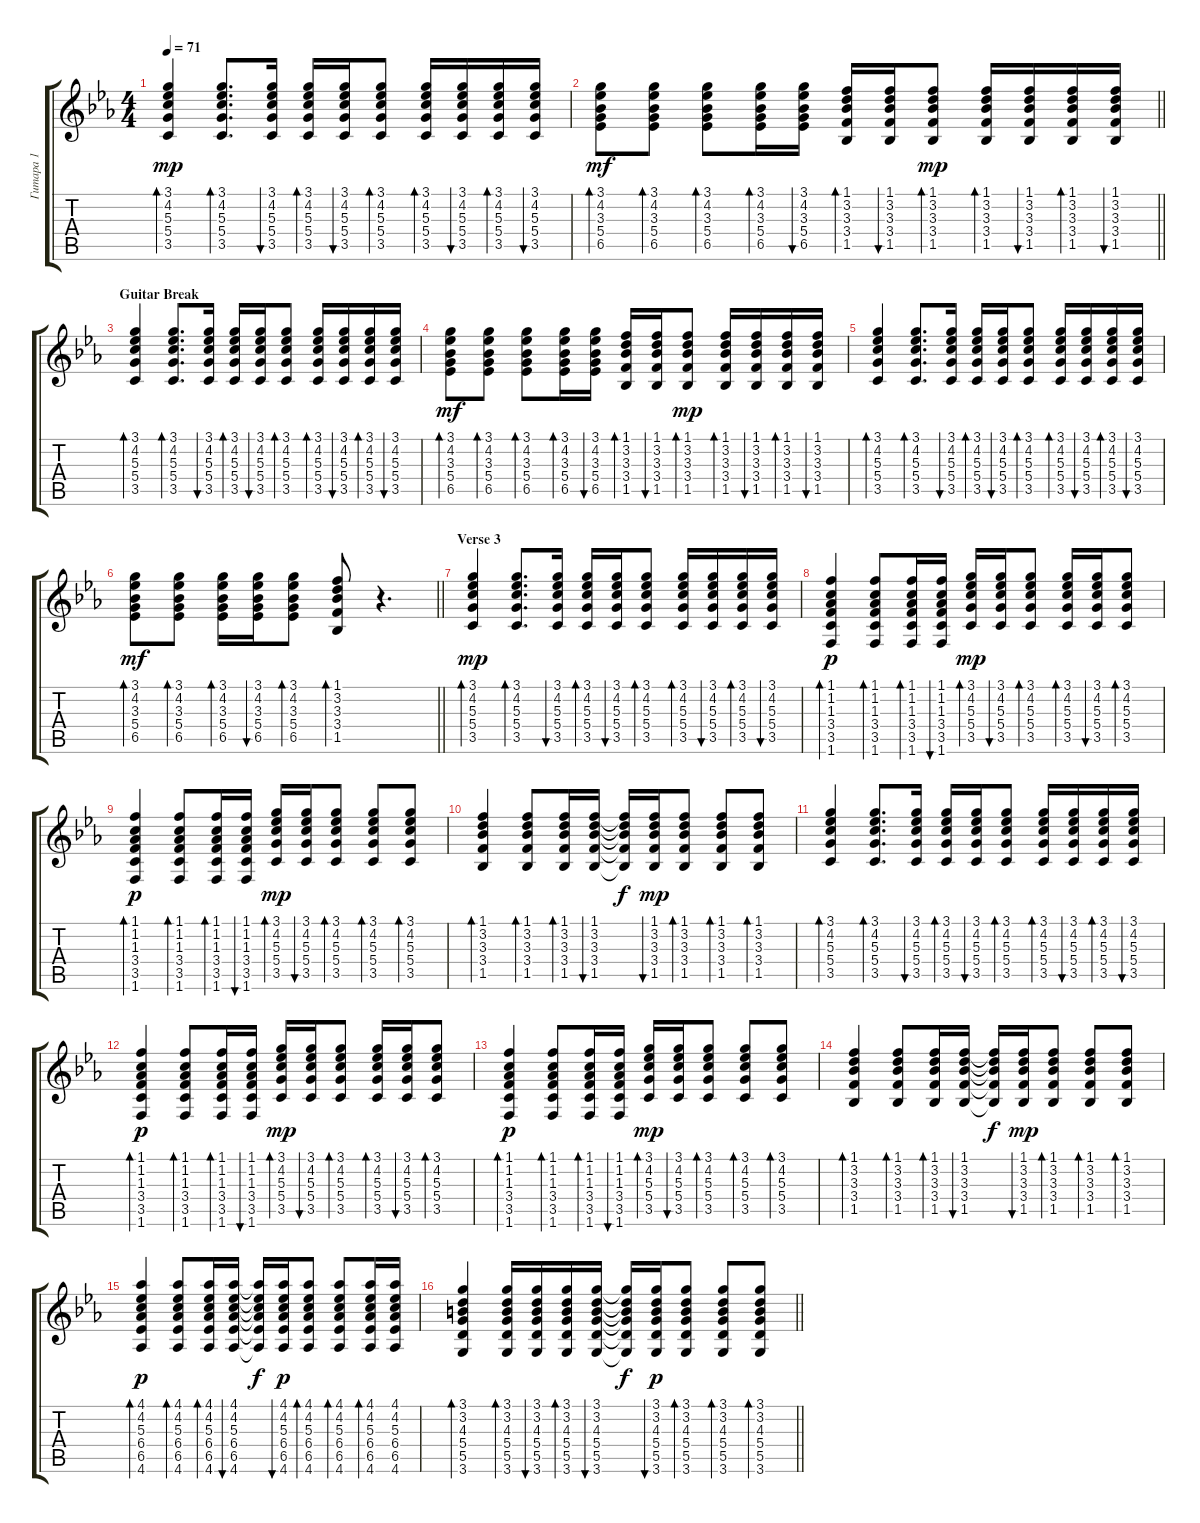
\track ("Гитара 1" "Гитара 1") {instrument acousticguitarsteel}
\staff {score tabs}
\tuning (E4 B3 G3 D3 A2 E2) {hide}
\ts (4 4)
\tempo 71
\clef g2
\ks cminor
(3.1 4.2 5.3 5.4 3.5).4{bd 60 dy mp} (3.1 4.2 5.3 5.4 3.5).8{d bd 60} (3.1 4.2 5.3 5.4 3.5).16{bu 60} (3.1 4.2 5.3 5.4 3.5).16{bd 60} (3.1 4.2 5.3 5.4 3.5).16{bu 60} (3.1 4.2 5.3 5.4 3.5).8{bd 60} (3.1 4.2 5.3 5.4 3.5).16{bd 60} (3.1 4.2 5.3 5.4 3.5).16{bu 60} (3.1 4.2 5.3 5.4 3.5).16{bd 60} (3.1 4.2 5.3 5.4 3.5).16{bu 60} |
\barLineRight lightlight
(3.1 4.2 3.3 5.4 6.5).8{bd 60 dy mf} (3.1 4.2 3.3 5.4 6.5).8{bd 60} (3.1 4.2 3.3 5.4 6.5).8{bd 60} (3.1 4.2 3.3 5.4 6.5).16{bd 60} (3.1 4.2 3.3 5.4 6.5).16{bu 60} (1.1 3.2 3.3 3.4 1.5).16{bd 60} (1.1 3.2 3.3 3.4 1.5).16{bu 60} (1.1 3.2 3.3 3.4 1.5).8{bd 60 dy mp} (1.1 3.2 3.3 3.4 1.5).16{bd 60} (1.1 3.2 3.3 3.4 1.5).16{bu 60} (1.1 3.2 3.3 3.4 1.5).16{bd 60} (1.1 3.2 3.3 3.4 1.5).16{bu 60} |
\section ("" "Guitar Break")
(3.1 4.2 5.3 5.4 3.5).4{bd 60} (3.1 4.2 5.3 5.4 3.5).8{d bd 60} (3.1 4.2 5.3 5.4 3.5).16{bu 60} (3.1 4.2 5.3 5.4 3.5).16{bd 60} (3.1 4.2 5.3 5.4 3.5).16{bu 60} (3.1 4.2 5.3 5.4 3.5).8{bd 60} (3.1 4.2 5.3 5.4 3.5).16{bd 60} (3.1 4.2 5.3 5.4 3.5).16{bu 60} (3.1 4.2 5.3 5.4 3.5).16{bd 60} (3.1 4.2 5.3 5.4 3.5).16{bu 60} |
(3.1 4.2 3.3 5.4 6.5).8{bd 60 dy mf} (3.1 4.2 3.3 5.4 6.5).8{bd 60} (3.1 4.2 3.3 5.4 6.5).8{bd 60} (3.1 4.2 3.3 5.4 6.5).16{bd 60} (3.1 4.2 3.3 5.4 6.5).16{bu 60} (1.1 3.2 3.3 3.4 1.5).16{bd 60} (1.1 3.2 3.3 3.4 1.5).16{bu 60} (1.1 3.2 3.3 3.4 1.5).8{bd 60 dy mp} (1.1 3.2 3.3 3.4 1.5).16{bd 60} (1.1 3.2 3.3 3.4 1.5).16{bu 60} (1.1 3.2 3.3 3.4 1.5).16{bd 60} (1.1 3.2 3.3 3.4 1.5).16{bu 60} |
(3.1 4.2 5.3 5.4 3.5).4{bd 60} (3.1 4.2 5.3 5.4 3.5).8{d bd 60} (3.1 4.2 5.3 5.4 3.5).16{bu 60} (3.1 4.2 5.3 5.4 3.5).16{bd 60} (3.1 4.2 5.3 5.4 3.5).16{bu 60} (3.1 4.2 5.3 5.4 3.5).8{bd 60} (3.1 4.2 5.3 5.4 3.5).16{bd 60} (3.1 4.2 5.3 5.4 3.5).16{bu 60} (3.1 4.2 5.3 5.4 3.5).16{bd 60} (3.1 4.2 5.3 5.4 3.5).16{bu 60} |
\barLineRight lightlight
(3.1 4.2 3.3 5.4 6.5).8{bd 60 dy mf} (3.1 4.2 3.3 5.4 6.5).8{bd 60} (3.1 4.2 3.3 5.4 6.5).16{bd 60} (3.1 4.2 3.3 5.4 6.5).16{bu 60} (3.1 4.2 3.3 5.4 6.5).8{bd 60} (1.1 3.2 3.3 3.4 1.5).8{bd 60} r.4{d} |
\section ("" "Verse 3")
(3.1 4.2 5.3 5.4 3.5).4{bd 60 dy mp} (3.1 4.2 5.3 5.4 3.5).8{d bd 60} (3.1 4.2 5.3 5.4 3.5).16{bu 60} (3.1 4.2 5.3 5.4 3.5).16{bd 60} (3.1 4.2 5.3 5.4 3.5).16{bu 60} (3.1 4.2 5.3 5.4 3.5).8{bd 60} (3.1 4.2 5.3 5.4 3.5).16{bd 60} (3.1 4.2 5.3 5.4 3.5).16{bu 60} (3.1 4.2 5.3 5.4 3.5).16{bd 60} (3.1 4.2 5.3 5.4 3.5).16{bu 60} |
(1.1 1.2 1.3 3.4 3.5 1.6).4{bd 60 dy p} (1.1 1.2 1.3 3.4 3.5 1.6).8{bd 60} (1.1 1.2 1.3 3.4 3.5 1.6).16{bd 60} (1.1 1.2 1.3 3.4 3.5 1.6).16{bu 60} (3.1 4.2 5.3 5.4 3.5).16{bd 60 dy mp} (3.1 4.2 5.3 5.4 3.5).16{bu 60} (3.1 4.2 5.3 5.4 3.5).8{bd 60} (3.1 4.2 5.3 5.4 3.5).16{bd 60} (3.1 4.2 5.3 5.4 3.5).16{bu 60} (3.1 4.2 5.3 5.4 3.5).8{bd 60} |
(1.1 1.2 1.3 3.4 3.5 1.6).4{bd 60 dy p} (1.1 1.2 1.3 3.4 3.5 1.6).8{bd 60} (1.1 1.2 1.3 3.4 3.5 1.6).16{bd 60} (1.1 1.2 1.3 3.4 3.5 1.6).16{bu 60} (3.1 4.2 5.3 5.4 3.5).16{bd 60 dy mp} (3.1 4.2 5.3 5.4 3.5).16{bu 60} (3.1 4.2 5.3 5.4 3.5).8{bd 60} (3.1 4.2 5.3 5.4 3.5).8{bd 60} (3.1 4.2 5.3 5.4 3.5).8{bd 60} |
(1.1 3.2 3.3 3.4 1.5).4{bd 60} (1.1 3.2 3.3 3.4 1.5).8{bd 60} (1.1 3.2 3.3 3.4 1.5).16{bd 60} (1.1 3.2 3.3 3.4 1.5).16{bu 60} (1.1{t} 3.2{t} 3.3{t} 3.4{t} 1.5{t}).16{dy f} (1.1 3.2 3.3 3.4 1.5).16{bu 60 dy mp} (1.1 3.2 3.3 3.4 1.5).8{bd 60} (1.1 3.2 3.3 3.4 1.5).8{bd 60} (1.1 3.2 3.3 3.4 1.5).8{bd 60} |
(3.1 4.2 5.3 5.4 3.5).4{bd 60} (3.1 4.2 5.3 5.4 3.5).8{d bd 60} (3.1 4.2 5.3 5.4 3.5).16{bu 60} (3.1 4.2 5.3 5.4 3.5).16{bd 60} (3.1 4.2 5.3 5.4 3.5).16{bu 60} (3.1 4.2 5.3 5.4 3.5).8{bd 60} (3.1 4.2 5.3 5.4 3.5).16{bd 60} (3.1 4.2 5.3 5.4 3.5).16{bu 60} (3.1 4.2 5.3 5.4 3.5).16{bd 60} (3.1 4.2 5.3 5.4 3.5).16{bu 60} |
(1.1 1.2 1.3 3.4 3.5 1.6).4{bd 60 dy p} (1.1 1.2 1.3 3.4 3.5 1.6).8{bd 60} (1.1 1.2 1.3 3.4 3.5 1.6).16{bd 60} (1.1 1.2 1.3 3.4 3.5 1.6).16{bu 60} (3.1 4.2 5.3 5.4 3.5).16{bd 60 dy mp} (3.1 4.2 5.3 5.4 3.5).16{bu 60} (3.1 4.2 5.3 5.4 3.5).8{bd 60} (3.1 4.2 5.3 5.4 3.5).16{bd 60} (3.1 4.2 5.3 5.4 3.5).16{bu 60} (3.1 4.2 5.3 5.4 3.5).8{bd 60} |
(1.1 1.2 1.3 3.4 3.5 1.6).4{bd 60 dy p} (1.1 1.2 1.3 3.4 3.5 1.6).8{bd 60} (1.1 1.2 1.3 3.4 3.5 1.6).16{bd 60} (1.1 1.2 1.3 3.4 3.5 1.6).16{bu 60} (3.1 4.2 5.3 5.4 3.5).16{bd 60 dy mp} (3.1 4.2 5.3 5.4 3.5).16{bu 60} (3.1 4.2 5.3 5.4 3.5).8{bd 60} (3.1 4.2 5.3 5.4 3.5).8{bd 60} (3.1 4.2 5.3 5.4 3.5).8{bd 60} |
(1.1 3.2 3.3 3.4 1.5).4{bd 60} (1.1 3.2 3.3 3.4 1.5).8{bd 60} (1.1 3.2 3.3 3.4 1.5).16{bd 60} (1.1 3.2 3.3 3.4 1.5).16{bu 60} (1.1{t} 3.2{t} 3.3{t} 3.4{t} 1.5{t}).16{dy f} (1.1 3.2 3.3 3.4 1.5).16{bu 60 dy mp} (1.1 3.2 3.3 3.4 1.5).8{bd 60} (1.1 3.2 3.3 3.4 1.5).8{bd 60} (1.1 3.2 3.3 3.4 1.5).8{bd 60} |
(4.1 4.2 5.3 6.4 6.5 4.6).4{bd 60 dy p} (4.1 4.2 5.3 6.4 6.5 4.6).8{bd 60} (4.1 4.2 5.3 6.4 6.5 4.6).16{bd 60} (4.1 4.2 5.3 6.4 6.5 4.6).16{bu 60} (4.1{t} 4.2{t} 5.3{t} 6.4{t} 6.5{t} 4.6{t}).16{dy f} (4.1 4.2 5.3 6.4 6.5 4.6).16{bu 60 dy p} (4.1 4.2 5.3 6.4 6.5 4.6).8{bd 60} (4.1 4.2 5.3 6.4 6.5 4.6).8{bd 60} (4.1 4.2 5.3 6.4 6.5 4.6).16{bd 60} (4.1 4.2 5.3 6.4 6.5 4.6).16 |
\barLineRight lightlight
(3.1 3.2 4.3 5.4 5.5 3.6).4{bd 60} (3.1 3.2 4.3 5.4 5.5 3.6).16{bd 60} (3.1 3.2 4.3 5.4 5.5 3.6).16{bu 60} (3.1 3.2 4.3 5.4 5.5 3.6).16{bd 60} (3.1 3.2 4.3 5.4 5.5 3.6).16{bu 60} (3.1{t} 3.2{t} 4.3{t} 5.4{t} 5.5{t} 3.6{t}).16{dy f} (3.1 3.2 4.3 5.4 5.5 3.6).16{bu 60 dy p} (3.1 3.2 4.3 5.4 5.5 3.6).8{bd 60} (3.1 3.2 4.3 5.4 5.5 3.6).8{bd 60} (3.1 3.2 4.3 5.4 5.5 3.6).8{bd 60}
